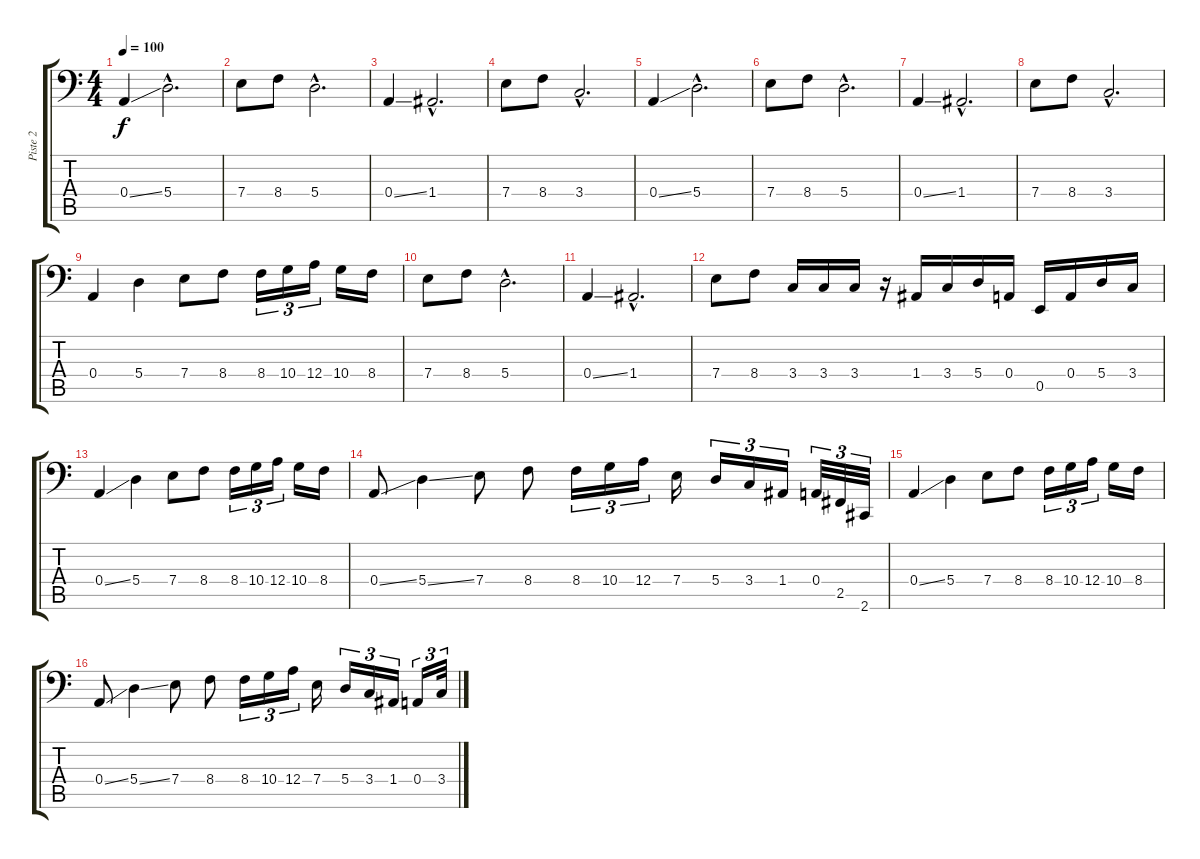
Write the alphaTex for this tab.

\track ("Piste 2" "Piste 2") {instrument electricbassfinger}
\staff {score tabs}
\tuning (C3 G2 D2 A1 E1 B0) {hide}
\ts (4 4)
\tempo 100
\clef f4
\ks c
0.4{ss}.4{dy f} 5.4{hac}.2{d} |
7.4.8 8.4.8 5.4{hac}.2{d} |
0.4{ss}.4 1.4{hac}.2{d} |
7.4.8 8.4.8 3.4{hac}.2{d} |
0.4{ss}.4 5.4{hac}.2{d} |
7.4.8 8.4.8 5.4{hac}.2{d} |
0.4{ss}.4 1.4{hac}.2{d} |
7.4.8 8.4.8 3.4{hac}.2{d} |
0.4.4 5.4.4 7.4.8 8.4.8 8.4.16{tu (3 2)} 10.4.16{tu (3 2)} 12.4.16{tu (3 2)} 10.4.16 8.4.16 |
7.4.8 8.4.8 5.4{hac}.2{d} |
0.4{ss}.4 1.4{hac}.2{d} |
7.4.8 8.4.8 3.4.16 3.4.16 3.4.16 r.16 1.4.16 3.4.16 5.4.16 0.4.16 0.5.16 0.4.16 5.4.16 3.4.16 |
0.4{ss}.4 5.4.4 7.4.8 8.4.8 8.4.16{tu (3 2)} 10.4.16{tu (3 2)} 12.4.16{tu (3 2)} 10.4.16 8.4.16 |
0.4{ss}.8 5.4{ss}.4 7.4.8 8.4.8 8.4.16{tu (3 2)} 10.4.16{tu (3 2)} 12.4.16{tu (3 2)} 7.4.16 5.4.16{tu (3 2)} 3.4.16{tu (3 2)} 1.4.16{tu (3 2)} 0.4.32{tu (3 2)} 2.5.32{tu (3 2)} 2.6.32{tu (3 2)} |
0.4{ss}.4{instrument slapbass2} 5.4.4 7.4.8 8.4.8 8.4.16{tu (3 2)} 10.4.16{tu (3 2)} 12.4.16{tu (3 2)} 10.4.16 8.4.16 |
0.4{ss}.8 5.4{ss}.4 7.4.8 8.4.8 8.4.16{tu (3 2)} 10.4.16{tu (3 2)} 12.4.16{tu (3 2)} 7.4.16 5.4.16{tu (3 2)} 3.4.16{tu (3 2)} 1.4.16{tu (3 2)} 0.4.16{tu (3 2)} 3.4.32{tu (3 2)}
